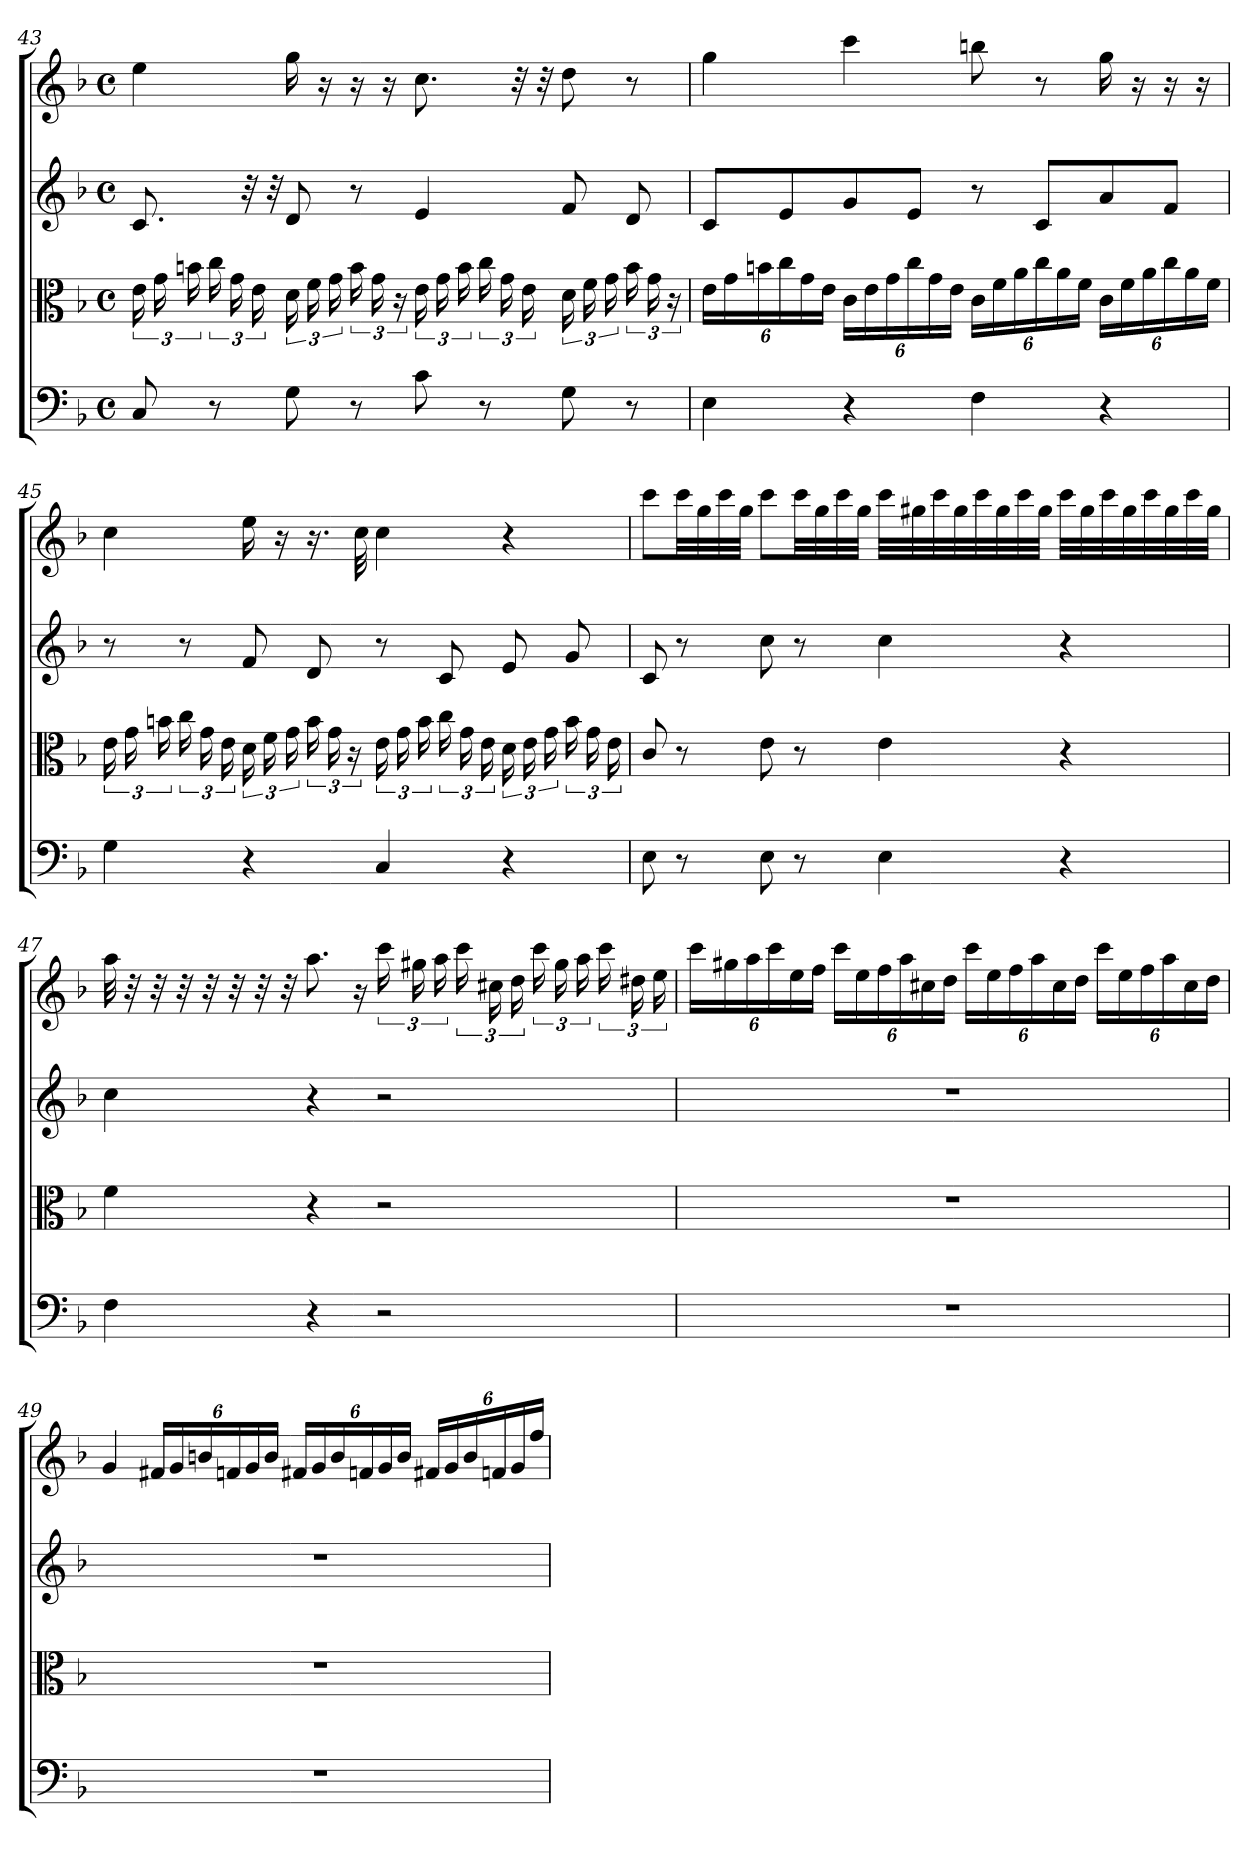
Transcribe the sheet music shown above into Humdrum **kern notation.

**kern	**kern	**kern	**kern
*part4	*part3	*part2	*part1
*staff4	*staff3	*staff2	*staff1
*clefF4	*clefC3	*clefG2	*clefG2
*k[b-]	*k[b-]	*k[b-]	*k[b-]
*d:	*d:	*d:	*d:
*M4/4	*M4/4	*M4/4	*M4/4
*met(c)	*met(c)	*met(c)	*met(c)
=43	=43	=43	=43
8C/	24e\	8.c/	4ee\
.	24g\	.	.
.	24bn\	.	.
8r	24cc\	.	.
.	24g\	.	.
.	.	32r	.
.	24e\	.	.
.	.	32r	.
8G\	24d\	8d/	16gg\
.	24f\	.	.
.	.	.	16r
.	24g\	.	.
8r	24b\	8r	16r
.	24g\	.	.
.	.	.	16r
.	24r	.	.
8c\	24e\	4e/	8.cc\
.	24g\	.	.
.	24b\	.	.
8r	24cc\	.	.
.	24g\	.	.
.	.	.	32r
.	24e\	.	.
.	.	.	32r
8G\	24d\	8f/	8dd\
.	24f\	.	.
.	24g\	.	.
8r	24b\	8d/	8r
.	24g\	.	.
.	24r	.	.
=44	=44	=44	=44
4E\	24e\LL	8c/L	4gg\
.	24g\	.	.
.	24bn\	.	.
.	24cc\	8e/	.
.	24g\	.	.
.	24e\JJ	.	.
4r	24c\LL	8g/	4ccc\
.	24e\	.	.
.	24g\	.	.
.	24cc\	8e/J	.
.	24g\	.	.
.	24e\JJ	.	.
4F\	24c\LL	8r	8bbn\
.	24f\	.	.
.	24a\	.	.
.	24cc\	8c/L	8r
.	24a\	.	.
.	24f\JJ	.	.
4r	24c\LL	8a/	16gg\
.	24f\	.	.
.	.	.	16r
.	24a\	.	.
.	24cc\	8f/J	16r
.	24a\	.	.
.	.	.	16r
.	24f\JJ	.	.
=45	=45	=45	=45
4G\	24e\	8r	4cc\
.	24g\	.	.
.	24bn\	.	.
.	24cc\	8r	.
.	24g\	.	.
.	24e\	.	.
4r	24d\	8f/	16ee\
.	24f\	.	.
.	.	.	16r
.	24g\	.	.
.	24b\	8d/	16.r
.	24g\	.	.
.	24r	.	.
.	.	.	32cc\
4C/	24e\	8r	4cc\
.	24g\	.	.
.	24b\	.	.
.	24cc\	8c/	.
.	24g\	.	.
.	24e\	.	.
4r	24d\	8e/	4r
.	24e\	.	.
.	24g\	.	.
.	24b\	8g/	.
.	24g\	.	.
.	24e\	.	.
=46	=46	=46	=46
8E\	8c/	8c/	8ccc\L
8r	8r	8r	32ccc\LL
.	.	.	32gg\
.	.	.	32ccc\
.	.	.	32gg\JJJ
8E\	8e\	8cc\	8ccc\L
8r	8r	8r	32ccc\LL
.	.	.	32gg\
.	.	.	32ccc\
.	.	.	32gg\JJJ
4E\	4e\	4cc\	32ccc\LLL
.	.	.	32gg#X\
.	.	.	32ccc\
.	.	.	32gg#\
.	.	.	32ccc\
.	.	.	32gg#\
.	.	.	32ccc\
.	.	.	32gg#\JJJ
4r	4r	4r	32ccc\LLL
.	.	.	32gg#\
.	.	.	32ccc\
.	.	.	32gg#\
.	.	.	32ccc\
.	.	.	32gg#\
.	.	.	32ccc\
.	.	.	32gg#\JJJ
=47	=47	=47	=47
4F\	4f\	4cc\	32aa\
.	.	.	32r
.	.	.	32r
.	.	.	32r
.	.	.	32r
.	.	.	32r
.	.	.	32r
.	.	.	32r
4r	4r	4r	8.aa\
.	.	.	16r
2r	2r	2r	24ccc\
.	.	.	24gg#X\
.	.	.	24aa\
.	.	.	24ccc\
.	.	.	24cc#X\
.	.	.	24dd\
.	.	.	24ccc\
.	.	.	24gg#\
.	.	.	24aa\
.	.	.	24ccc\
.	.	.	24dd#X\
.	.	.	24ee\
=48	=48	=48	=48
1r	1r	1r	24ccc\LL
.	.	.	24gg#X\
.	.	.	24aa\
.	.	.	24ccc\
.	.	.	24ee\
.	.	.	24ff\JJ
.	.	.	24ccc\LL
.	.	.	24ee\
.	.	.	24ff\
.	.	.	24aa\
.	.	.	24cc#X\
.	.	.	24dd\JJ
.	.	.	24ccc\LL
.	.	.	24ee\
.	.	.	24ff\
.	.	.	24aa\
.	.	.	24cc#\
.	.	.	24dd\JJ
.	.	.	24ccc\LL
.	.	.	24ee\
.	.	.	24ff\
.	.	.	24aa\
.	.	.	24cc#\
.	.	.	24dd\JJ
=49	=49	=49	=49
1r	1r	1r	4g/
.	.	.	24f#X/LL
.	.	.	24g/
.	.	.	24bn/
.	.	.	24fn/
.	.	.	24g/
.	.	.	24b/JJ
.	.	.	24f#X/LL
.	.	.	24g/
.	.	.	24b/
.	.	.	24fn/
.	.	.	24g/
.	.	.	24b/JJ
.	.	.	24f#X/LL
.	.	.	24g/
.	.	.	24b/
.	.	.	24fn/
.	.	.	24g/
.	.	.	24ff/JJ
=	=	=	=
*-	*-	*-	*-
